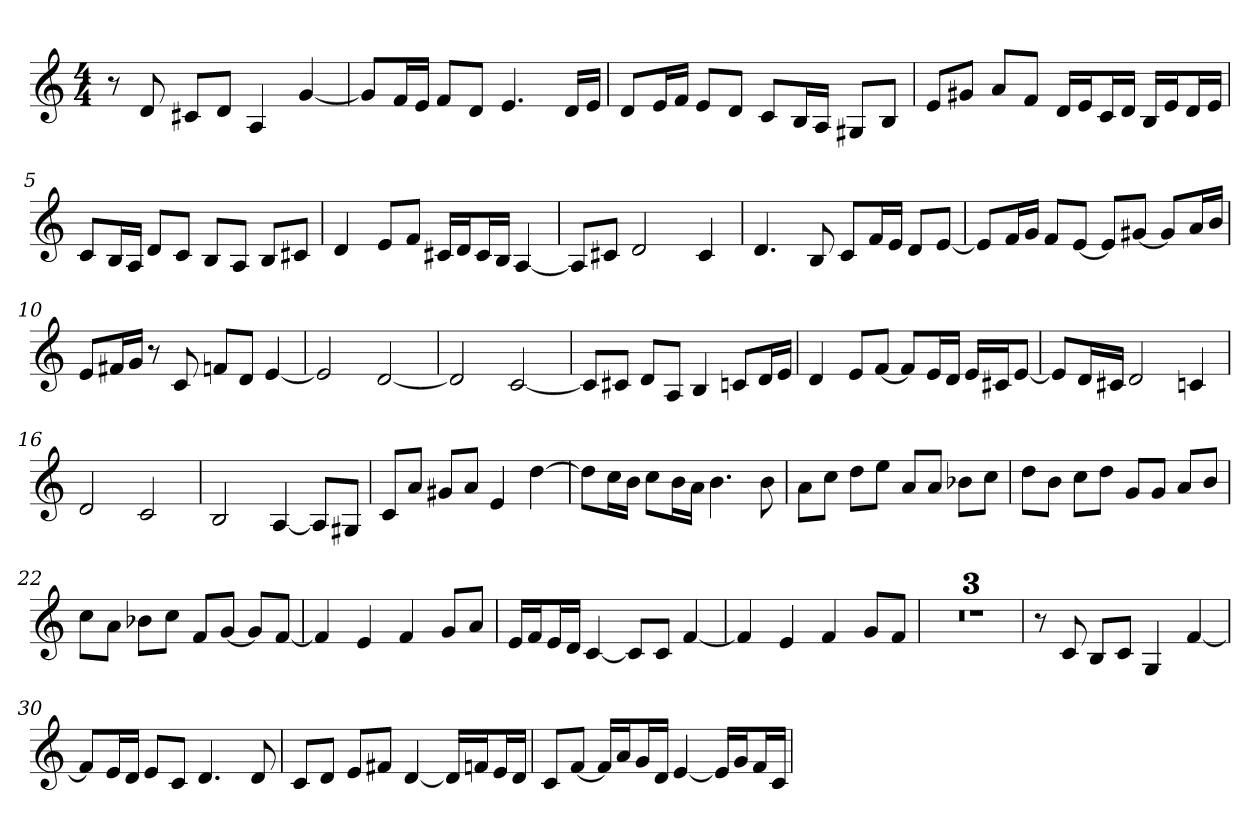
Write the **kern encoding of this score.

**kern
*part1
*staff1
*k[]
*M4/4
*MM60
=1
8r
8d
8c#XL
8dJ
4A
[4g
=2
8gL]
16fL
16eJJ
8fL
8dJ
4.e
16dLL
16eJJ
=3
8dL
16eL
16fJJ
8eL
8dJ
8cL
16BL
16AJJ
8G#XL
8BJ
=4
8eL
8g#XJ
8aL
8fJ
16dLL
16eJ
16cL
16dJJ
16BLL
16eJ
16dL
16eJJ
=5
8cL
16BL
16AJJ
8dL
8cJ
8BL
8AJ
8BL
8c#XJ
=6
4d
8eL
8fJ
16c#XLL
16dJ
16c#L
16BJJ
[4A
=7
8AL]
8c#XJ
2d
4c#
=8
4.d
8B
8cL
16fL
16eJJ
8dL
[8eJ
=9
8eL]
16fL
16gJJ
8fL
[8eJ
8eL]
[8g#XJ
8g#L]
16aL
16bJJ
=10
8eL
16f#XL
16gJJ
8r
8c
8fnL
8dJ
[4e
=11
2e]
[2d
=12
2d]
[2c
=13
8cL]
8c#XJ
8dL
8AJ
4B
8cnL
16dL
16eJJ
=14
4d
8eL
[8fJ
8fL]
16eL
16dJJ
16eLL
16c#XJ
[8eJ
=15
8eL]
16dL
16c#XJJ
2d
4cn
=16
2d
2c
=17
2B
[4A
8AL]
8G#XJ
=18
8cL
8aJ
8g#XL
8aJ
4e
[4dd
=19
8ddL]
16ccL
16bJJ
8ccL
16bL
16aJJ
4.b
8b
=20
8aL
8ccJ
8ddL
8eeJ
8aL
8aJ
8b-XL
8ccJ
=21
8ddL
8bJ
8ccL
8ddJ
8gL
8gJ
8aL
8bJ
=22
8ccL
8aJ
8b-XL
8ccJ
8fL
[8gJ
8gL]
[8fJ
=23
4f]
4e
4f
8gL
8aJ
=24
16eLL
16fJ
16eL
16dJJ
[4c
8cL]
8cJ
[4f
=25
4f]
4e
4f
8gL
8fJ
=26
1r
=27
1r
=28
1r
=29
8r
8c
8BL
8cJ
4G
[4f
=30
8fL]
16eL
16dJJ
8eL
8cJ
4.d
8d
=31
8cL
8dJ
8eL
8f#XJ
[4d
16dLL]
16fnJ
16eL
16dJJ
=32
8cL
[8fJ
16fLL]
16aJ
16gL
16dJJ
[4e
16eLL]
16gJ
16fL
16cJJ
=
*-
